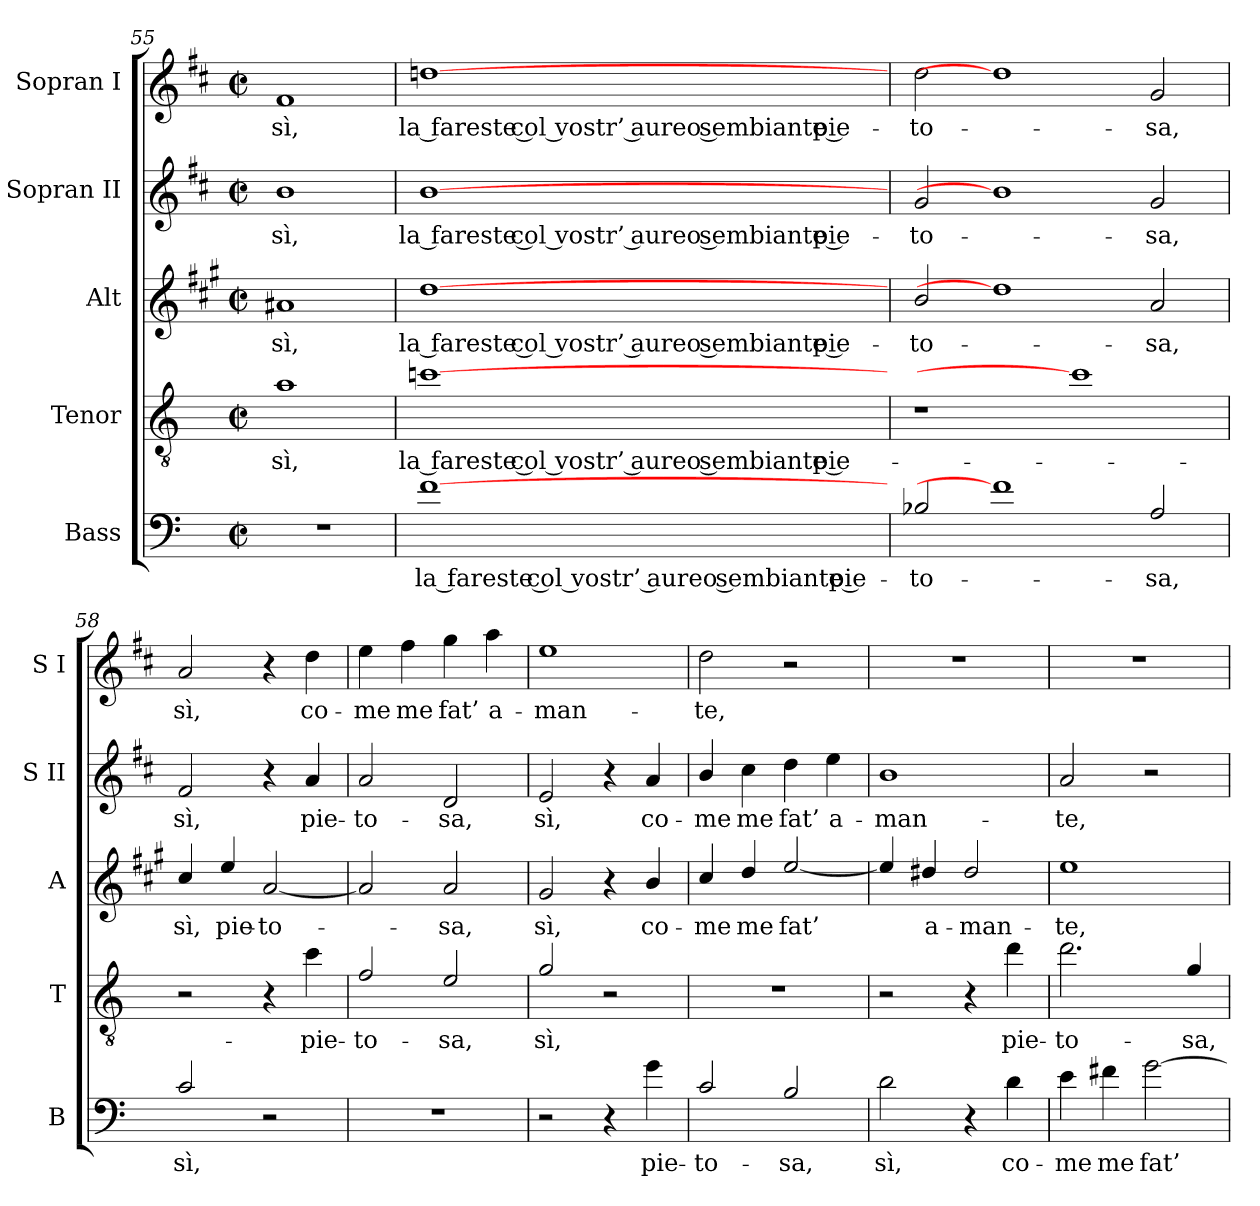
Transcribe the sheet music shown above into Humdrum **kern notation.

**kern	**text	**kern	**text	**kern	**text	**kern	**text	**kern	**text
*part5	*part5	*part4	*part4	*part3	*part3	*part2	*part2	*part1	*part1
*staff5	*staff5	*staff4	*staff4	*staff3	*staff3	*staff2	*staff2	*staff1	*staff1
*I"Bass	*	*I"Tenor	*	*I"Alt	*	*I"Sopran II	*	*I"Sopran I	*
*I'B	*	*I'T	*	*I'A	*	*I'S II	*	*I'S I	*
*clefF4	*	*clefGv2	*	*clefG2	*	*clefG2	*	*clefG2	*
*ITrd12c21	*	*ITrd8c14	*	*ITrd5c9	*	*ITrd1c2	*	*ITrd1c2	*
*k[]	*	*k[]	*	*k[]	*	*k[]	*	*k[]	*
*M2/2	*	*M2/2	*	*M2/2	*	*M2/2	*	*M2/2	*
*met(c|)	*	*met(c|)	*	*met(c|)	*	*met(c|)	*	*met(c|)	*
=55	=55	=55	=55	=55	=55	=55	=55	=55	=55
!	!	!	!LO:LY:b	!	!LO:LY:b	!	!LO:LY:b	!	!LO:LY:b
1r	.	1A	sì,	1c#X	sì,	1a	sì,	1e	sì,
!!LO:LB:g=z
=56	=56	=56	=56	=56	=56	=56	=56	=56	=56
!	!LO:LY:b	!	!LO:LY:b	!	!LO:LY:b	!	!LO:LY:b	!	!LO:LY:b
[1F	la fareste col vostr’ aureo sembiante pie-	[1cn	la fareste col vostr’ aureo sembiante pie-	[1f	la fareste col vostr’ aureo sembiante pie-	[1a	la fareste col vostr’ aureo sembiante pie-	[1ccn	la fareste col vostr’ aureo sembiante pie-
=57	=57	=57	=57	=57	=57	=57	=57	=57	=57
!	!LO:LY:b	!	!	!	!LO:LY:b	!	!LO:LY:b	!	!LO:LY:b
2BB-X/	-to-	1r	.	2d/	-to-	2f/	-to-	2cc\	-to-
1F]	.	.	.	1f]	.	1a]	.	1cc]	.
.	.	1c]	.	.	.	.	.	.	.
!	!LO:LY:b	!	!	!	!LO:LY:b	!	!LO:LY:b	!	!LO:LY:b
2AA/	-sa,	.	.	2c/	-sa,	2f/	-sa,	2f/	-sa,
=58	=58	=58	=58	=58	=58	=58	=58	=58	=58
!	!LO:LY:b	!	!	!	!LO:LY:b	!	!LO:LY:b	!	!LO:LY:b
2C/	sì,	2r	.	4e/	sì,	2e/	sì,	2g/	sì,
!	!	!	!	!	!LO:LY:b	!	!	!	!
.	.	.	.	4g/	pie-	.	.	.	.
!	!	!	!	!	!LO:LY:b	!	!	!	!
2r	.	4r	.	[2c/	-to-	4r	.	4r	.
!	!	!	!LO:LY:b	!	!	!	!LO:LY:b	!	!LO:LY:b
.	.	4c\	pie-	.	.	4g/	pie-	4cc\	co-
=59	=59	=59	=59	=59	=59	=59	=59	=59	=59
!	!	!	!LO:LY:b	!	!	!	!LO:LY:b	!	!LO:LY:b
1r	.	2F/	-to-	2c/]	.	2g/	-to-	4dd\	-me
!	!	!	!	!	!	!	!	!	!LO:LY:b
.	.	.	.	.	.	.	.	4ee\	me
!	!	!	!LO:LY:b	!	!LO:LY:b	!	!LO:LY:b	!	!LO:LY:b
.	.	2E/	-sa,	2c/	-sa,	2c/	-sa,	4ff\	fat’
!	!	!	!	!	!	!	!	!	!LO:LY:b
.	.	.	.	.	.	.	.	4gg\	a-
=60	=60	=60	=60	=60	=60	=60	=60	=60	=60
!	!	!	!LO:LY:b	!	!LO:LY:b	!	!LO:LY:b	!	!LO:LY:b
2r	.	2G/	sì,	2B/	sì,	2d/	sì,	1dd	-man-
4r	.	2r	.	4r	.	4r	.	.	.
!	!LO:LY:b	!	!	!	!LO:LY:b	!	!LO:LY:b	!	!
4G\	pie-	.	.	4d/	co-	4g/	co-	.	.
!!LO:PB:g=z
=61	=61	=61	=61	=61	=61	=61	=61	=61	=61
!	!LO:LY:b	!	!	!	!LO:LY:b	!	!LO:LY:b	!	!LO:LY:b
2C/	-to-	1r	.	4e/	-me	4a/	-me	2cc\	-te,
!	!	!	!	!	!LO:LY:b	!	!LO:LY:b	!	!
.	.	.	.	4f/	me	4b\	me	.	.
!	!LO:LY:b	!	!	!	!LO:LY:b	!	!LO:LY:b	!	!
2BB/	-sa,	.	.	[2g/	fat’	4cc\	fat’	2r	.
!	!	!	!	!	!	!	!LO:LY:b	!	!
.	.	.	.	.	.	4dd\	a-	.	.
=62	=62	=62	=62	=62	=62	=62	=62	=62	=62
!	!LO:LY:b	!	!	!	!	!	!LO:LY:b	!	!
2D\	sì,	2r	.	4g/]	.	1a	-man-	1r	.
!	!	!	!	!	!LO:LY:b	!	!	!	!
.	.	.	.	4f#X/	a-	.	.	.	.
!	!	!	!	!	!LO:LY:b	!	!	!	!
4r	.	4r	.	2f#/	-man-	.	.	.	.
!	!LO:LY:b	!	!LO:LY:b	!	!	!	!	!	!
4D\	co-	4d\	pie-	.	.	.	.	.	.
=63	=63	=63	=63	=63	=63	=63	=63	=63	=63
!	!LO:LY:b	!	!LO:LY:b	!	!LO:LY:b	!	!LO:LY:b	!	!
4E\	-me	2.d\	-to-	1g	-te,	2g/	-te,	1r	.
!	!LO:LY:b	!	!	!	!	!	!	!	!
4F#X\	me	.	.	.	.	.	.	.	.
!	!LO:LY:b	!	!	!	!	!	!	!	!
[2G\	fat’	.	.	.	.	2r	.	.	.
!	!	!	!LO:LY:b	!	!	!	!	!	!
.	.	4G/	-sa,	.	.	.	.	.	.
=	=	=	=	=	=	=	=	=	=
*-	*-	*-	*-	*-	*-	*-	*-	*-	*-
